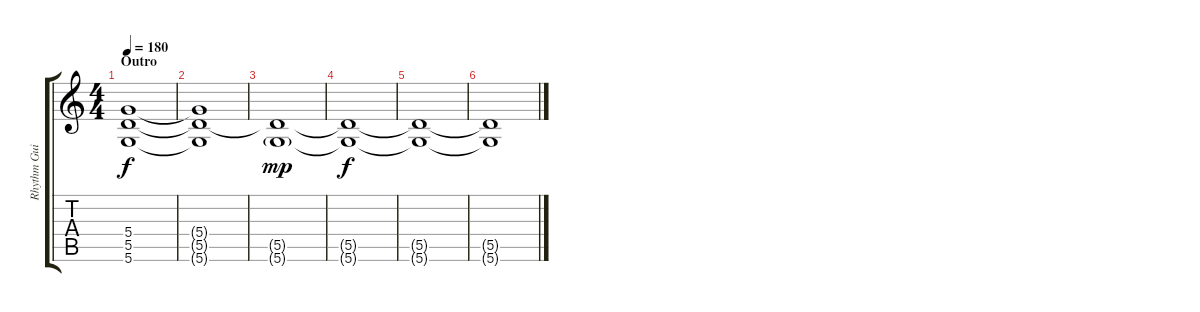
\track ("Rhythm Guitar R" "Rhythm Gui") {instrument distortionguitar}
\staff {score tabs}
\tuning (E4 B3 G3 D3 A2 D2) {hide}
\ts (4 4)
\section ("" "Outro")
\tempo 180
\clef g2
\ks c
(5.4 5.5 5.6).1{dy f} |
(5.4{t} 5.5{t} 5.6{t}).1 |
(5.5{t} 5.6{g}).1{dy mp} |
(5.5{t} 5.6{t}).1{dy f} |
(5.5{t} 5.6{t}).1 |
(5.5{t} 5.6{t}).1
